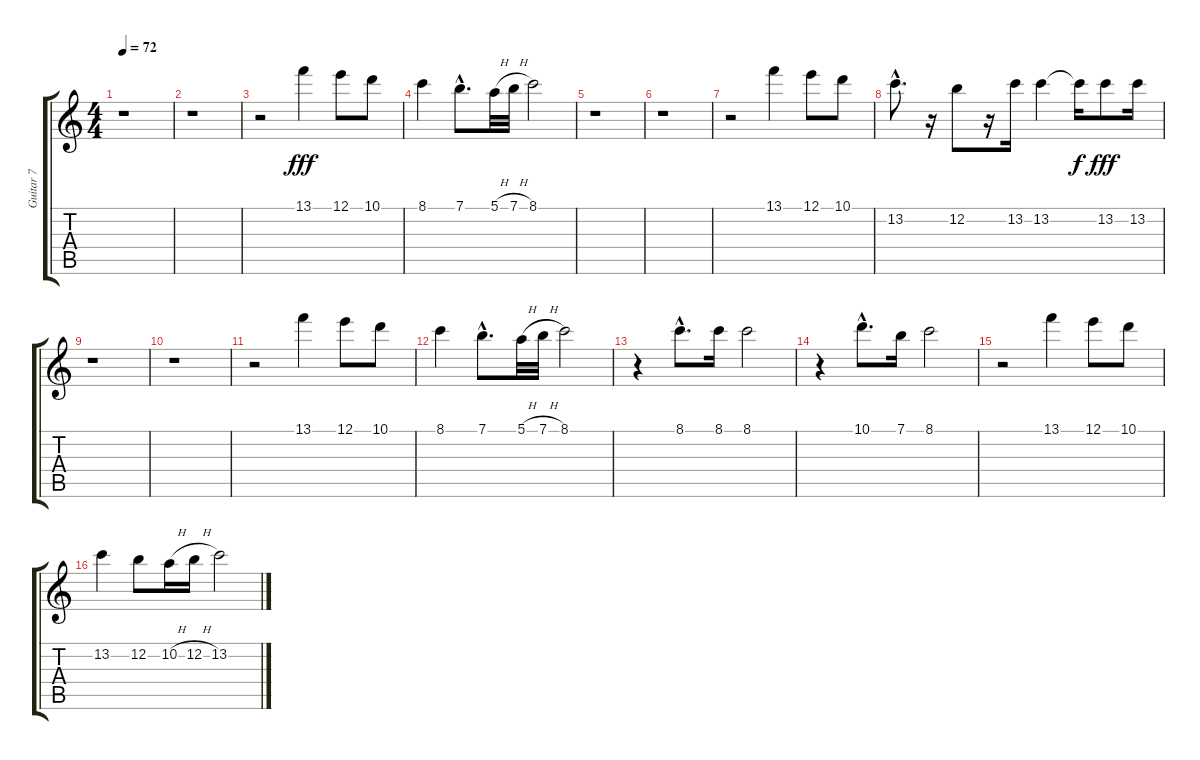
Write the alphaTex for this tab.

\track ("Guitar 7" "Guitar 7") {instrument overdrivenguitar}
\staff {score tabs}
\tuning (E4 B3 G3 D3 A2 E2) {hide}
\ts (4 4)
\tempo 72
\clef g2
\ks c
r.1{dy fff instrument overdrivenguitar} |
r.1 |
r.2 13.1.4 12.1.8 10.1.8 |
8.1.4 7.1{hac}.8{d} 5.1{h}.32 7.1{h}.32 8.1.2 |
r.1 |
r.1 |
r.2 13.1.4 12.1.8 10.1.8 |
13.2{hac}.8{d} r.16 12.2.8 r.16 13.2.16 13.2.4 13.2{t}.16{dy f} 13.2.8{dy fff} 13.2.16 |
r.1 |
r.1 |
r.2 13.1.4 12.1.8 10.1.8 |
8.1.4 7.1{hac}.8{d} 5.1{h}.32 7.1{h}.32 8.1.2 |
r.4 8.1{hac}.8{d} 8.1.16 8.1.2 |
r.4 10.1{hac}.8{d} 7.1.16 8.1.2 |
r.2 13.1.4 12.1.8 10.1.8 |
13.2.4 12.2.8 10.2{h}.16 12.2{h}.16 13.2.2
